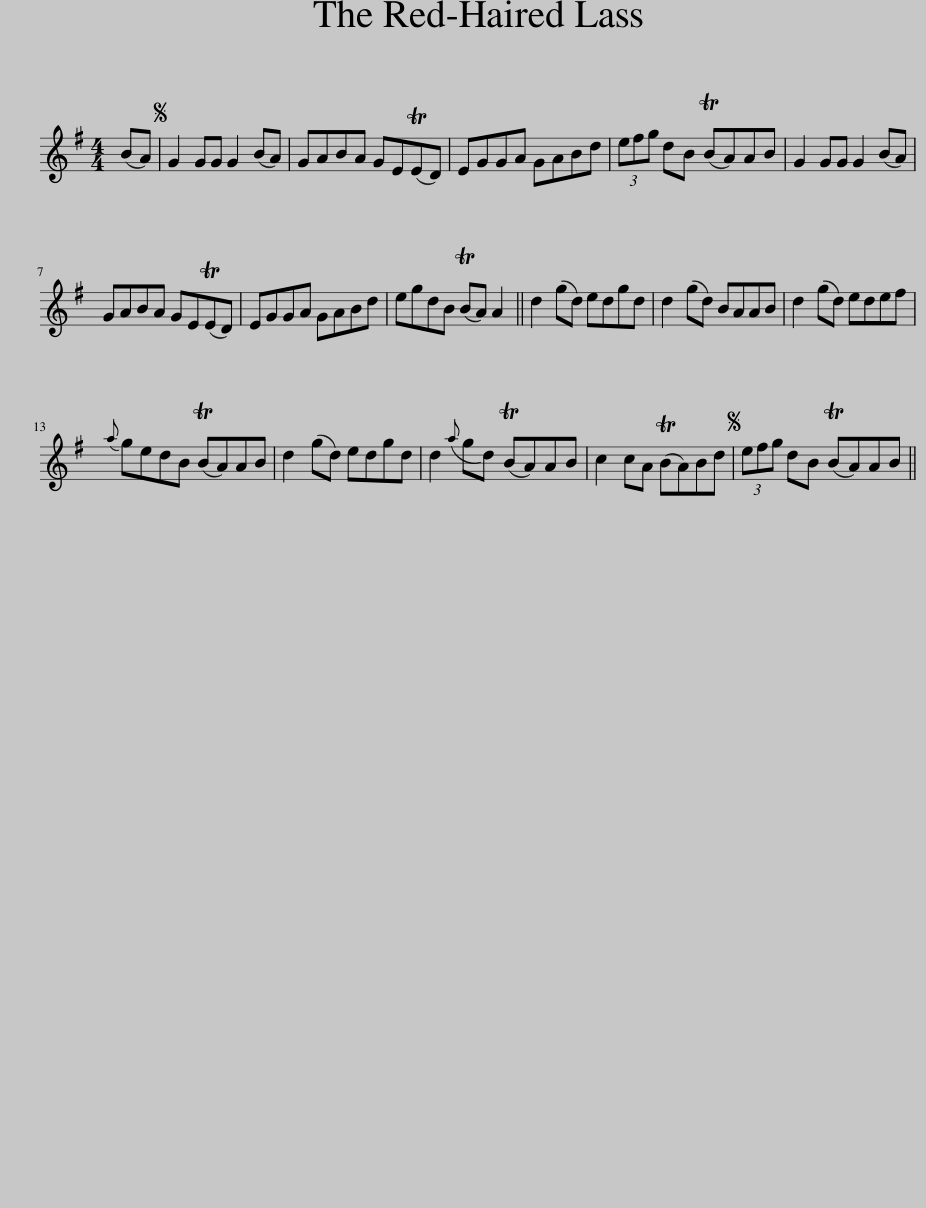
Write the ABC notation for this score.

X:1
L:1/8
M:4/4
I:linebreak $
K:G
V:1 treble
V:1
 (BA) |S G2 GG G2 (BA) | GABA GE(TED) | EGGA GABd | (3efg dB (TBA)AB | %5
 G2 GG G2 (BA) |$ GABA GE(TED) | EGGA GABd | egdB (TBA) A2 || d2 (gd) edgd | %10
 d2 (gd) BAAB | d2 (gd) edef |${a} gedB (TBA)AB | d2 (gd) edgd | d2({a} gd) (TBA)AB | %15
 c2 cA (TBA)Bd |S (3efg dB (TBA)AB || %17
